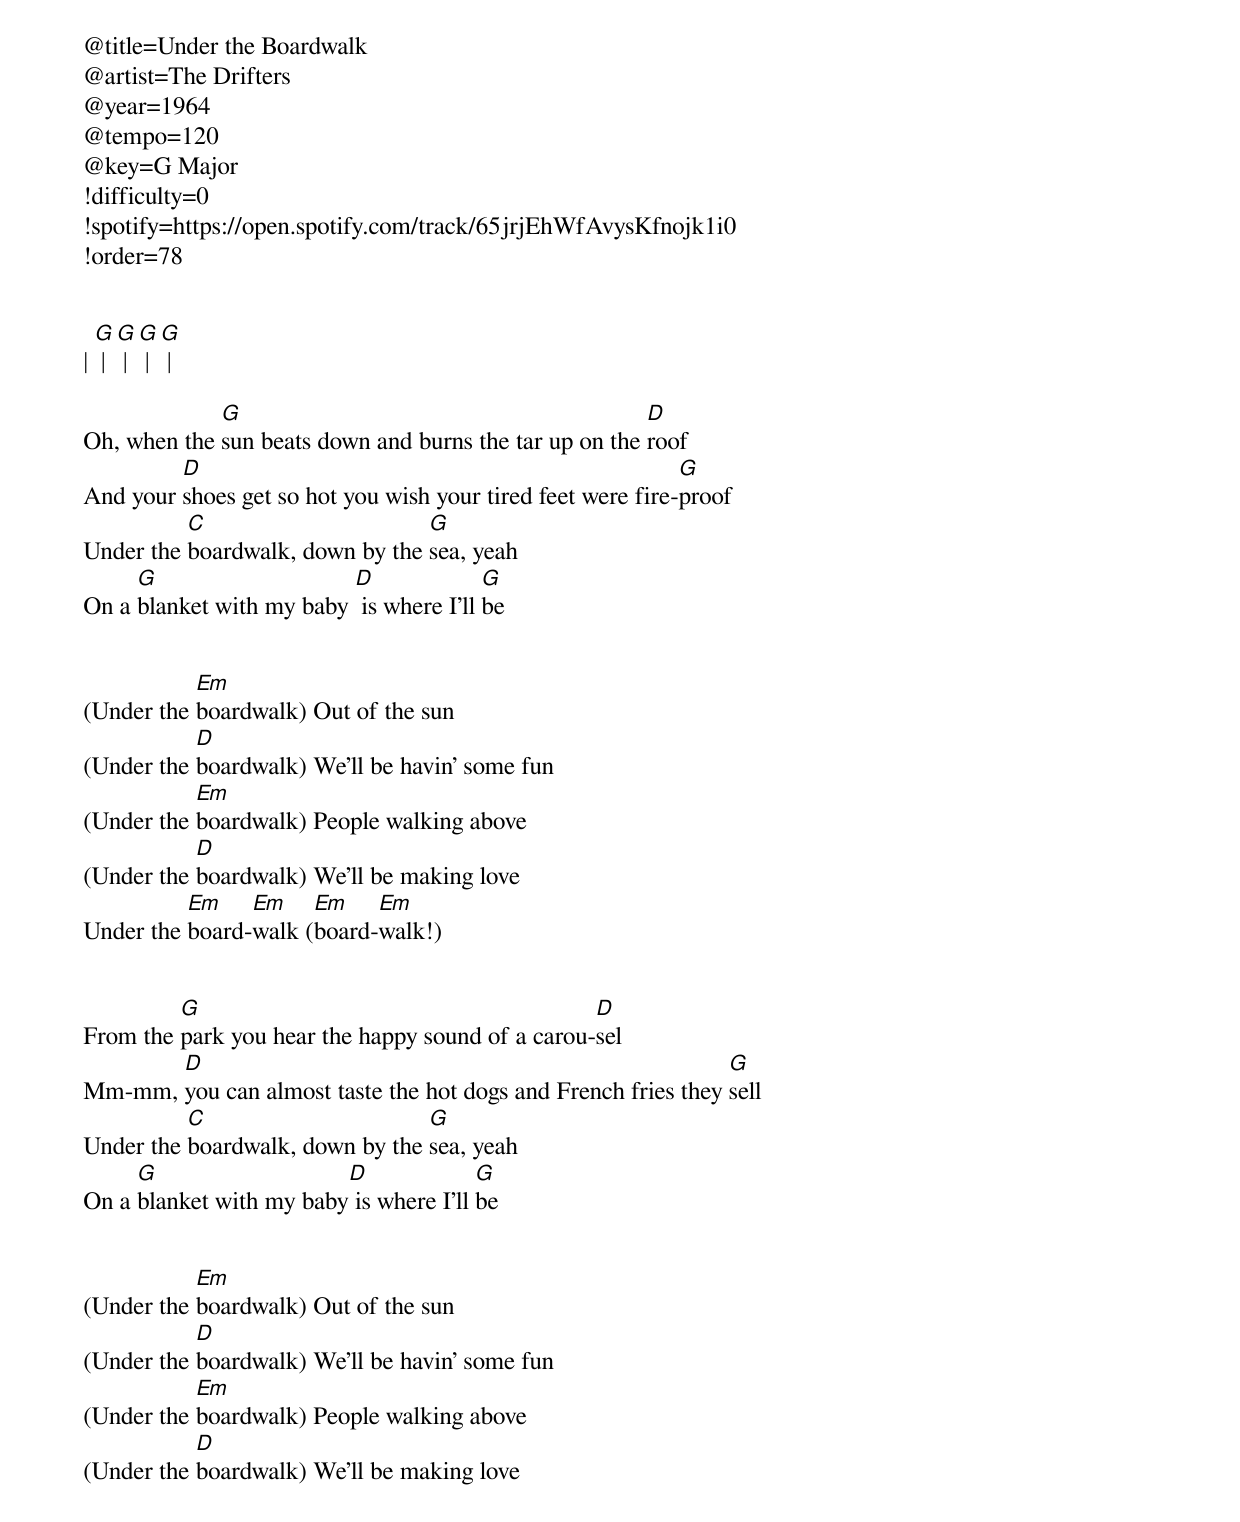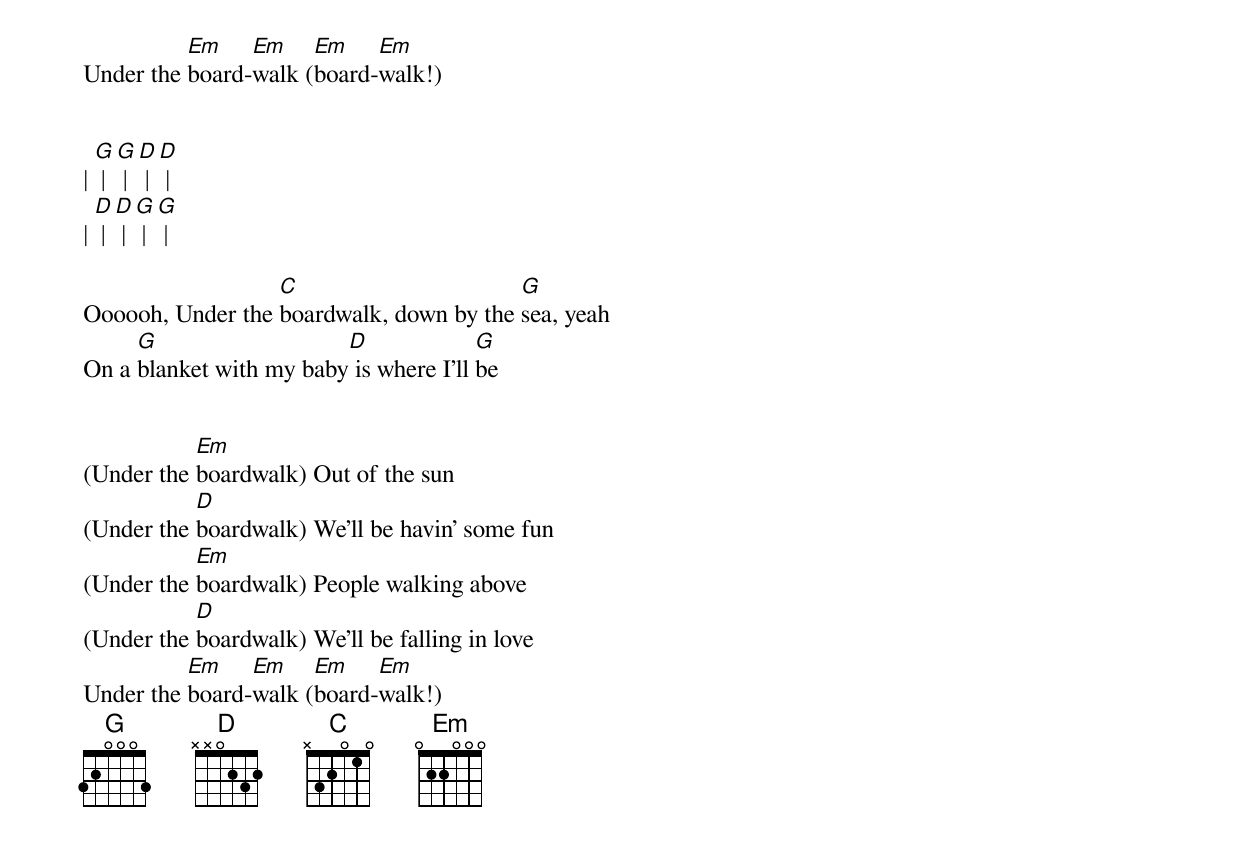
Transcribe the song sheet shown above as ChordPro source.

@title=Under the Boardwalk
@artist=The Drifters
@year=1964
@tempo=120
@key=G Major
!difficulty=0
!spotify=https://open.spotify.com/track/65jrjEhWfAvysKfnojk1i0
!order=78


| [G] | [G] | [G] | [G] |

Oh, when the [G]sun beats down and burns the tar up on the [D]roof
And your [D]shoes get so hot you wish your tired feet were fire-[G]proof
Under the [C]boardwalk, down by the [G]sea, yeah
On a [G]blanket with my baby [D] is where I'll [G]be


(Under the [Em]boardwalk) Out of the sun
(Under the [D]boardwalk) We'll be havin' some fun
(Under the [Em]boardwalk) People walking above
(Under the [D]boardwalk) We'll be making love
Under the [Em]board-[Em]walk ([Em]board-[Em]walk!)


From the [G]park you hear the happy sound of a carou-[D]sel
Mm-mm, [D]you can almost taste the hot dogs and French fries they [G]sell
Under the [C]boardwalk, down by the [G]sea, yeah
On a [G]blanket with my baby[D] is where I'll [G]be


(Under the [Em]boardwalk) Out of the sun
(Under the [D]boardwalk) We'll be havin' some fun
(Under the [Em]boardwalk) People walking above
(Under the [D]boardwalk) We'll be making love
Under the [Em]board-[Em]walk ([Em]board-[Em]walk!)


| [G] | [G] | [D] | [D] |
| [D] | [D] | [G] | [G] |

Oooooh, Under the [C]boardwalk, down by the [G]sea, yeah
On a [G]blanket with my baby[D] is where I'll [G]be


(Under the [Em]boardwalk) Out of the sun
(Under the [D]boardwalk) We'll be havin' some fun
(Under the [Em]boardwalk) People walking above
(Under the [D]boardwalk) We'll be falling in love
Under the [Em]board-[Em]walk ([Em]board-[Em]walk!)
